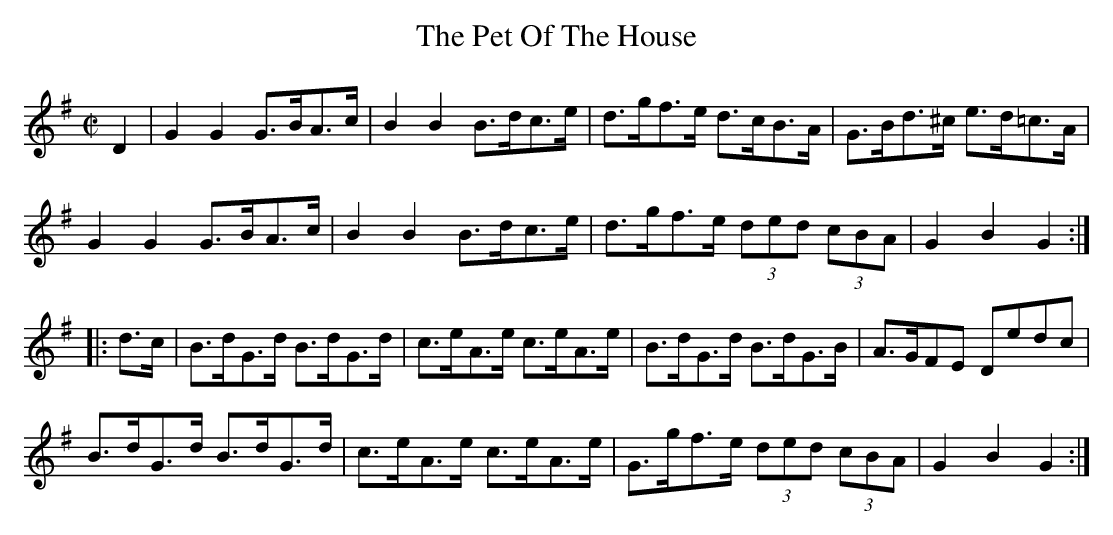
X:1
T:The Pet Of The House
M:C|
L:1/8
K:G
D2|G2 G2 G>BA>c|B2 B2 B>dc>e|d>gf>e d>cB>A|G>Bd>^c e>d=c>A|
G2 G2 G>BA>c|B2 B2 B>dc>e|d>gf>e (3ded (3cBA|G2 B2 G2:|
|:d>c|B>dG>d B>dG>d|c>eA>e c>eA>e|B>dG>d B>dG>B|A>GFE Dedc|
B>dG>d B>dG>d|c>eA>e c>eA>e|G>gf>e (3ded (3cBA|G2 B2 G2:|
